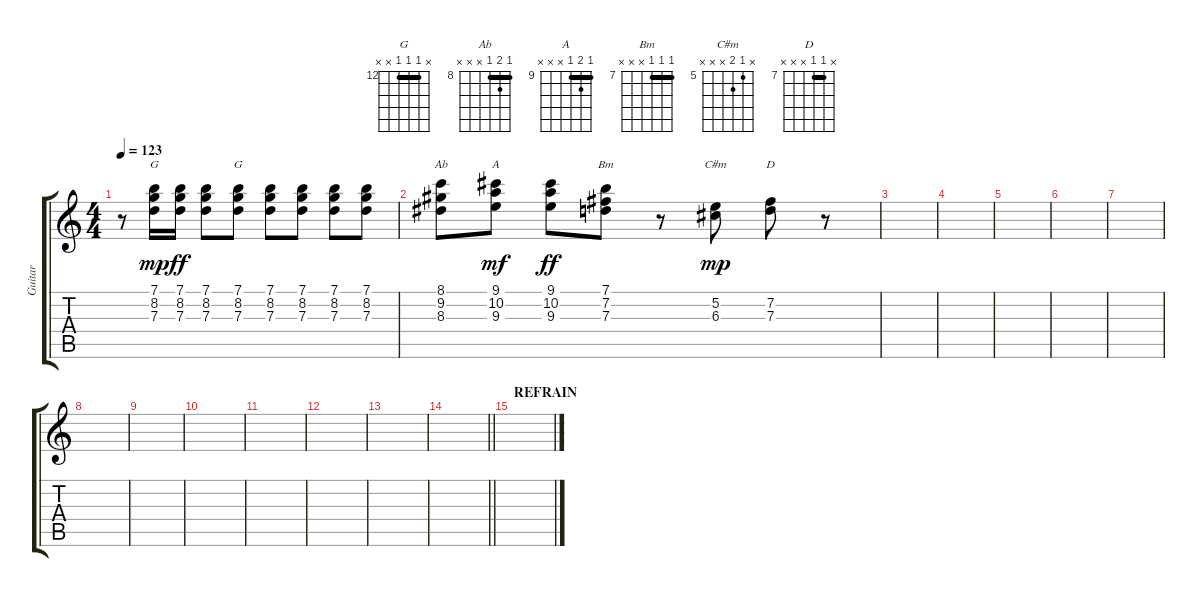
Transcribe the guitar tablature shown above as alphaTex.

\track ("Guitar" "Guitar") {instrument electricguitarclean}
\staff {score tabs}
\tuning (E4 B3 G3 D3 A2 E2) {hide}
\chord ("G" 10 x 12 12 x x) {firstfret 10}
\chord ("G" x 12 12 12 x x) {firstfret 12 barre 12}
\chord ("Ab" 8 9 8 x x x) {firstfret 8 barre 8}
\chord ("A" 9 10 9 x x x) {firstfret 9 barre 9}
\chord ("Bm" 7 7 7 x x x) {firstfret 7 barre 7}
\chord ("C#m" x 5 6 x x x) {firstfret 5}
\chord ("D" x 7 7 x x x) {firstfret 7 barre 7}
\ts (4 4)
\tempo 123
\clef g2
\ks c
r.8{dy mp} (7.1 8.2 7.3).16{ch "G"} (7.1 8.2 7.3).16{dy ff} (7.1 8.2 7.3).8 (7.1 8.2 7.3).8{ch "G"} (7.1 8.2 7.3).8 (7.1 8.2 7.3).8 (7.1 8.2 7.3).8 (7.1 8.2 7.3).8 |
(8.1 9.2 8.3).8{ch "Ab"} (9.1 10.2 9.3).8{ch "A" dy mf} (9.1 10.2 9.3).8{dy ff} (7.1 7.2 7.3).8{ch "Bm"} r.8 (5.2 6.3).8{ch "C#m" dy mp} (7.2 7.3).8{ch "D"} r.8 |
|
|
|
|
|
|
|
|
|
|
|
\barLineRight lightlight
|
\section ("" "REFRAIN")
